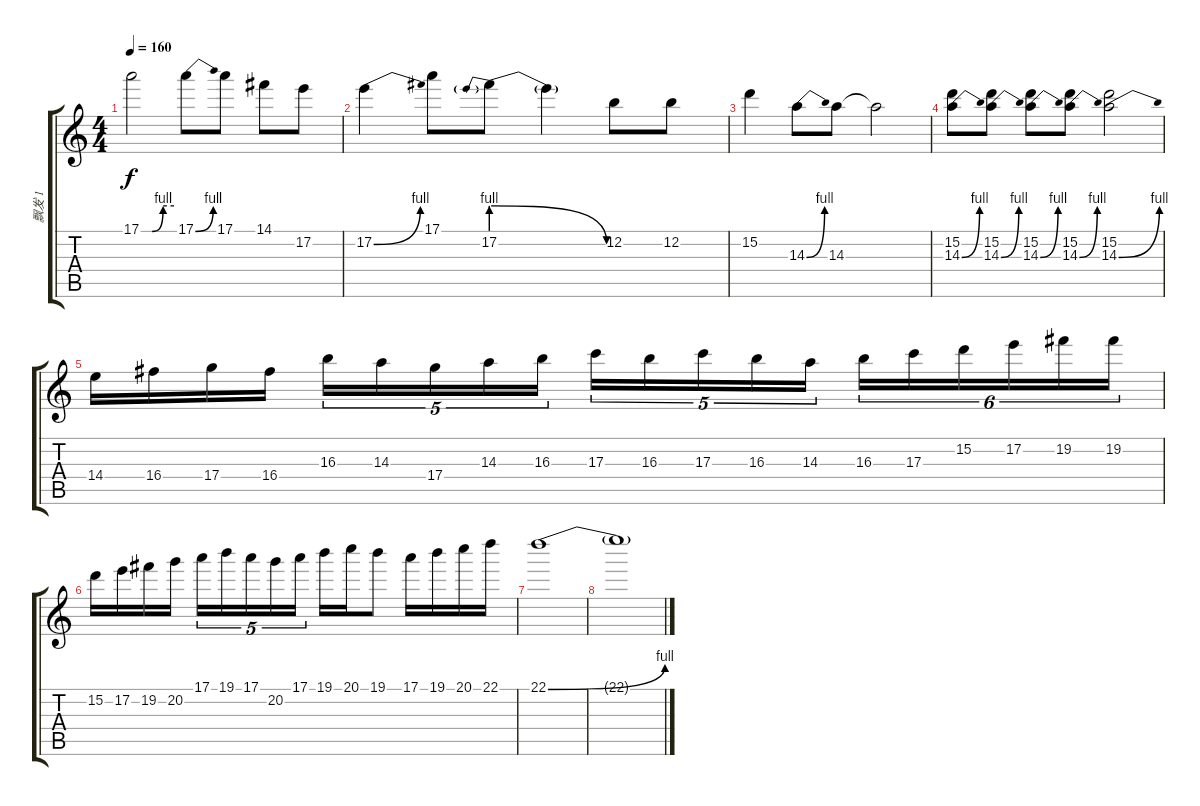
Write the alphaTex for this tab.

\track ("飘发 1" "飘发 1") {instrument distortionguitar}
\staff {score tabs}
\tuning (E4 B3 G3 D3 A2 E2) {hide}
\ts (4 4)
\tempo 160
\clef g2
\ks c
17.1{be (custom 0 0 20 0 40 4 60 4)}.2{dy f} 17.1{be (bend 0 0 60 4)}.8 17.1.8 14.1.8 17.2.8 |
17.2{be (bend 0 0 60 4)}.4 17.1.8 17.2{be (prebendrelease 0 4 60 0)}.8 17.2{t}.4 12.2.8 12.2.8 |
15.2.4 14.3{be (bend 0 0 60 4)}.8 14.3.8 14.3{t}.2 |
(15.2 14.3{be (bend 0 0 60 4)}).8 (15.2 14.3{be (bend 0 0 60 4)}).8 (15.2 14.3{be (bend 0 0 60 4)}).8 (15.2 14.3{be (bend 0 0 60 4)}).8 (15.2 14.3{be (bend 0 0 60 4)}).2 |
14.4.16 16.4.16 17.4.16 16.4.16 16.3.16{tu (5 4)} 14.3.16{tu (5 4)} 17.4.16{tu (5 4)} 14.3.16{tu (5 4)} 16.3.16{tu (5 4)} 17.3.16{tu (5 4)} 16.3.16{tu (5 4)} 17.3.16{tu (5 4)} 16.3.16{tu (5 4)} 14.3.16{tu (5 4)} 16.3.16{tu (6 4)} 17.3.16{tu (6 4)} 15.2.16{tu (6 4)} 17.2.16{tu (6 4)} 19.2.16{tu (6 4)} 19.2.16{tu (6 4)} |
15.2.16 17.2.16 19.2.16 20.2.16 17.1.16{tu (5 4)} 19.1.16{tu (5 4)} 17.1.16{tu (5 4)} 20.2.16{tu (5 4)} 17.1.16{tu (5 4)} 19.1.16 20.1.16 19.1.8 17.1.16 19.1.16 20.1.16 22.1.16 |
22.1{be (bend 0 0 60 4)}.1 |
22.1{t}.1
